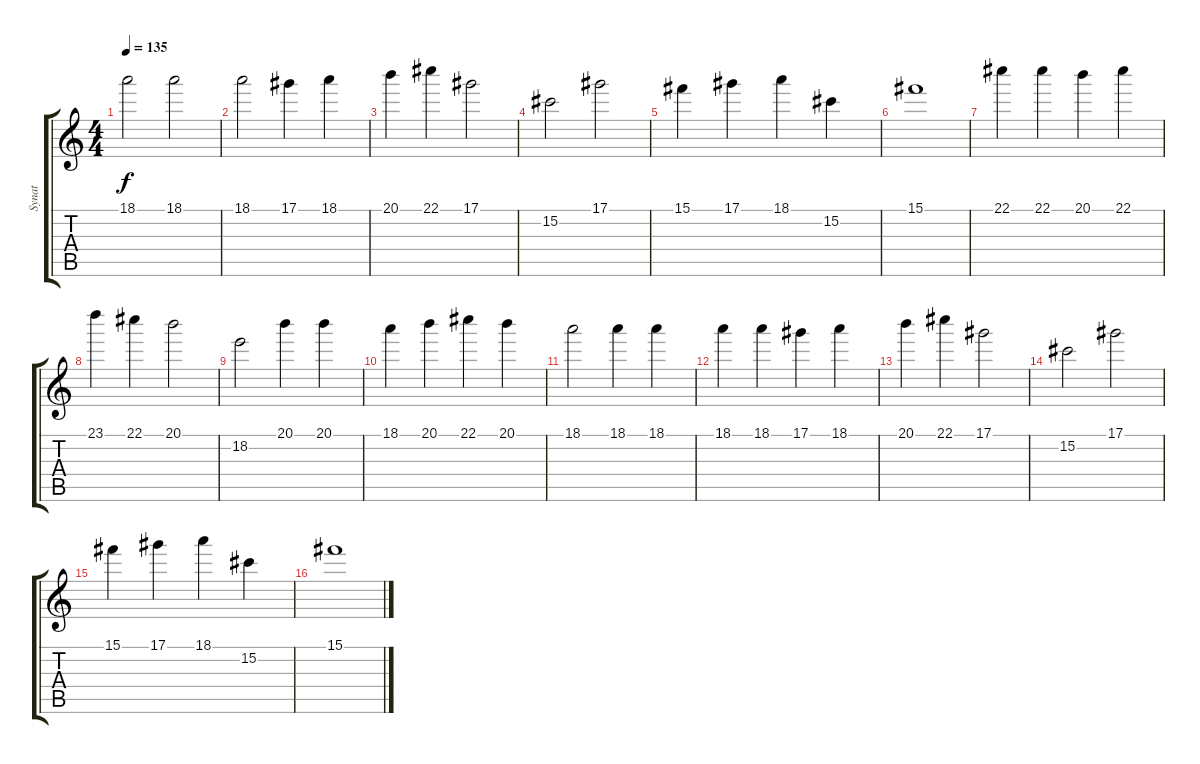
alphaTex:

\track ("Synat" "Synat") {instrument tubularbells}
\staff {score tabs}
\tuning (Eb5 Bb4 Gb4 Db4 Ab3 Db3) {hide}
\ts (4 4)
\tempo 135
\clef g2
\ks c
18.1.2{dy f} 18.1.2 |
18.1.2 17.1.4 18.1.4 |
20.1.4 22.1.4 17.1.2 |
15.2.2 17.1.2 |
15.1.4 17.1.4 18.1.4 15.2.4 |
15.1.1 |
22.1.4 22.1.4 20.1.4 22.1.4 |
23.1.4 22.1.4 20.1.2 |
18.2.2 20.1.4 20.1.4 |
18.1.4 20.1.4 22.1.4 20.1.4 |
18.1.2 18.1.4 18.1.4 |
18.1.4 18.1.4 17.1.4 18.1.4 |
20.1.4 22.1.4 17.1.2 |
15.2.2 17.1.2 |
15.1.4 17.1.4 18.1.4 15.2.4 |
15.1.1
